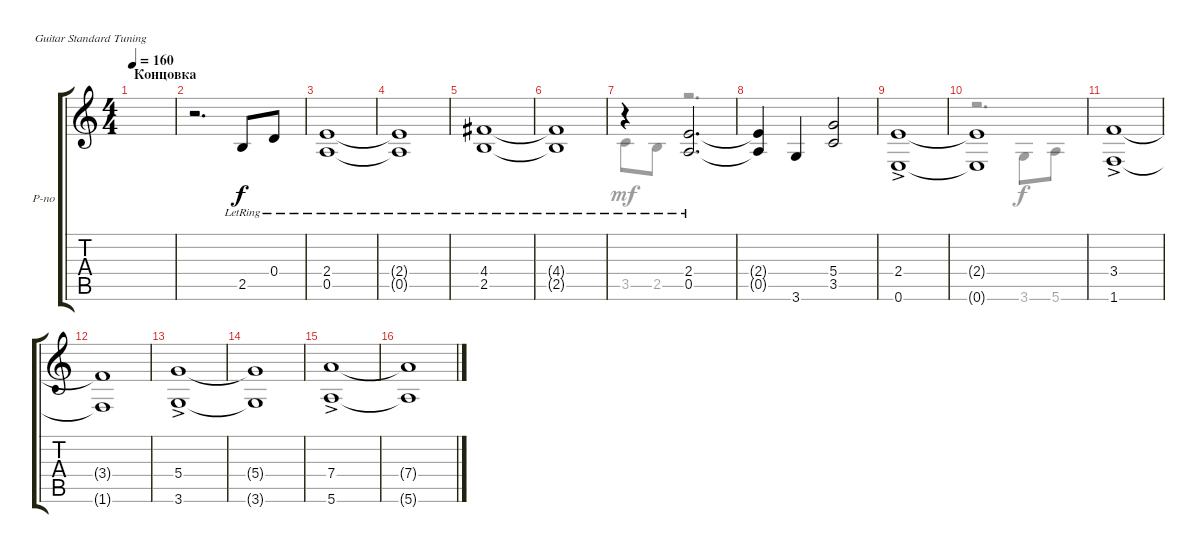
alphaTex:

\defaultSystemsLayout 4
\bracketExtendMode groupsimilarinstruments
\firstSystemTrackNameOrientation horizontal
\otherSystemsTrackNameOrientation horizontal
\track ("like piano" "P-no") {instrument electricguitarclean}
\staff {score tabs}
\tuning (E4 B3 G3 D3 A2 E2)
\voice
\ts (4 4)
\section ("" "Концовка")
\tempo 160
\clef g2
\ks c
|
r.2{d} 2.5{lr}.8 0.4{lr}.8 |
(0.5{lr} 2.4{lr}).1 |
(0.5{lr t} 2.4{lr t}).1 |
(2.5{lr} 4.4{lr}).1 |
(2.5{lr t} 4.4{lr t}).1 |
r.4 (0.5{lr} 2.4{lr}).2{d} |
(0.5{t} 2.4{t}).4 3.6.4 (3.5 5.4).2 |
(0.6 2.4{ac}).1{dy f} |
(0.6{t} 2.4{t}).1 |
(1.6 3.4{ac}).1 |
(1.6{t} 3.4{t}).1 |
(3.6 5.4{ac}).1 |
(3.6{t} 5.4{t}).1 |
(5.6 7.4{ac}).1 |
(5.6{t} 7.4{t}).1
\voice
\clef g2
\ottava regular
\simile none
\ks c
|
|
|
|
|
|
3.5.8{dy mf} 2.5.8 r.2{d} |
|
|
r.2{d} 3.6.8{dy f} 5.6.8 |
|
|
|
|
|
